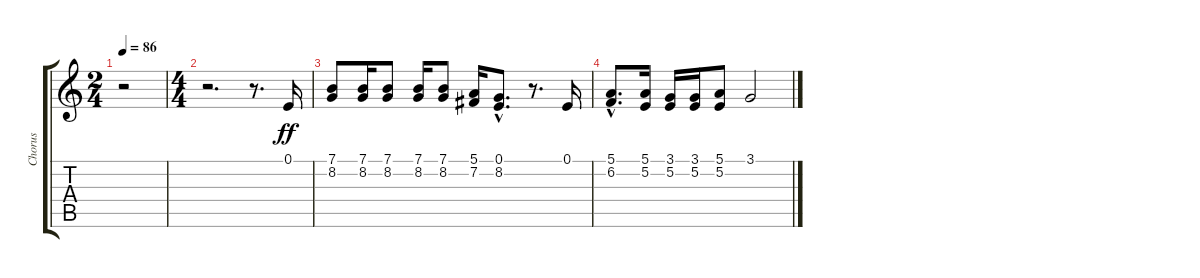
\track ("Chorus" "Chorus") {instrument clarinet}
\staff {score tabs}
\tuning (E4 B3 G3 D3 A2 E2) {hide}
\ts (2 4)
\tempo 86
\clef g2
\ks c
r.2{dy ff} |
\ts (4 4)
r.2{d} r.8{d} 0.1.16 |
(7.1 8.2).8 (7.1 8.2).16 (7.1 8.2).8 (7.1 8.2).16 (7.1 8.2).8 (5.1 7.2).16 (0.1{hac} 8.2{hac}).8{d} r.8{d} 0.1.16 |
(5.1{hac} 6.2{hac}).8{d} (5.1 5.2).16 (3.1 5.2).16 (3.1 5.2).16 (5.1 5.2).8 3.1.2
